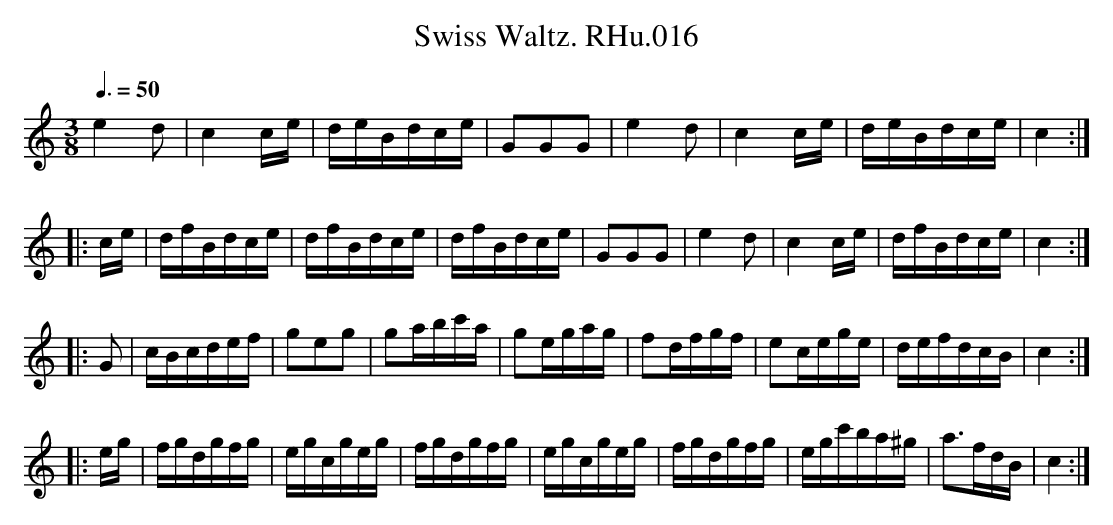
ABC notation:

X:1
T:Swiss Waltz. RHu.016
M:3/8
L:1/8
Q:3/8=50
K:C
e2d|c2c/e/|d/e/B/d/c/e/|GGG|\
e2d|c2c/e/|d/e/B/d/c/e/|c2:|
|:c/e/|d/f/B/d/c/e/|d/f/B/d/c/e/|d/f/B/d/c/e/|\
GGG|e2d|c2c/e/|d/f/B/d/c/e/|c2:|
|:G|c/B/c/d/e/f/|geg|ga/b/c'/a/|ge/g/a/g/|\
fd/f/g/f/|ec/e/g/e/|d/e/f/d/c/B/|c2:|
|:e/g/|f/g/d/g/f/g/|e/g/c/g/e/g/|f/g/d/g/f/g/|e/g/c/g/e/g/|\
f/g/d/g/f/g/|e/g/c'/b/a/^g/|a3/2f/d/B/|c2:|
